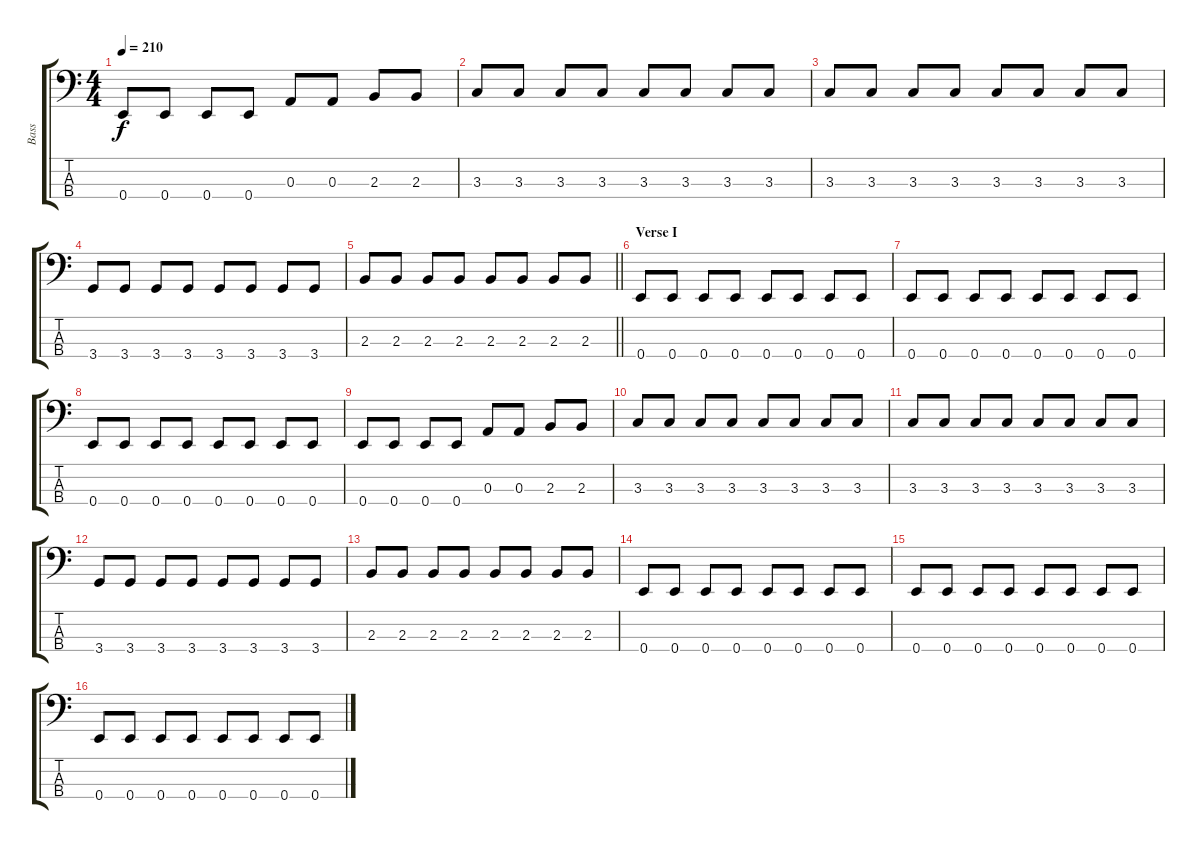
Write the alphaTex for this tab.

\track ("Bass" "Bass") {instrument electricbasspick}
\staff {score tabs}
\tuning (G2 D2 A1 E1) {hide}
\ts (4 4)
\tempo 210
\clef f4
\ks c
0.4.8{dy f} 0.4.8 0.4.8 0.4.8 0.3.8 0.3.8 2.3.8 2.3.8 |
3.3.8 3.3.8 3.3.8 3.3.8 3.3.8 3.3.8 3.3.8 3.3.8 |
3.3.8 3.3.8 3.3.8 3.3.8 3.3.8 3.3.8 3.3.8 3.3.8 |
3.4.8 3.4.8 3.4.8 3.4.8 3.4.8 3.4.8 3.4.8 3.4.8 |
\barLineRight lightlight
2.3.8 2.3.8 2.3.8 2.3.8 2.3.8 2.3.8 2.3.8 2.3.8 |
\section ("" "Verse I")
0.4.8 0.4.8 0.4.8 0.4.8 0.4.8 0.4.8 0.4.8 0.4.8 |
0.4.8 0.4.8 0.4.8 0.4.8 0.4.8 0.4.8 0.4.8 0.4.8 |
0.4.8 0.4.8 0.4.8 0.4.8 0.4.8 0.4.8 0.4.8 0.4.8 |
0.4.8 0.4.8 0.4.8 0.4.8 0.3.8 0.3.8 2.3.8 2.3.8 |
3.3.8 3.3.8 3.3.8 3.3.8 3.3.8 3.3.8 3.3.8 3.3.8 |
3.3.8 3.3.8 3.3.8 3.3.8 3.3.8 3.3.8 3.3.8 3.3.8 |
3.4.8 3.4.8 3.4.8 3.4.8 3.4.8 3.4.8 3.4.8 3.4.8 |
2.3.8 2.3.8 2.3.8 2.3.8 2.3.8 2.3.8 2.3.8 2.3.8 |
0.4.8 0.4.8 0.4.8 0.4.8 0.4.8 0.4.8 0.4.8 0.4.8 |
0.4.8 0.4.8 0.4.8 0.4.8 0.4.8 0.4.8 0.4.8 0.4.8 |
0.4.8 0.4.8 0.4.8 0.4.8 0.4.8 0.4.8 0.4.8 0.4.8
